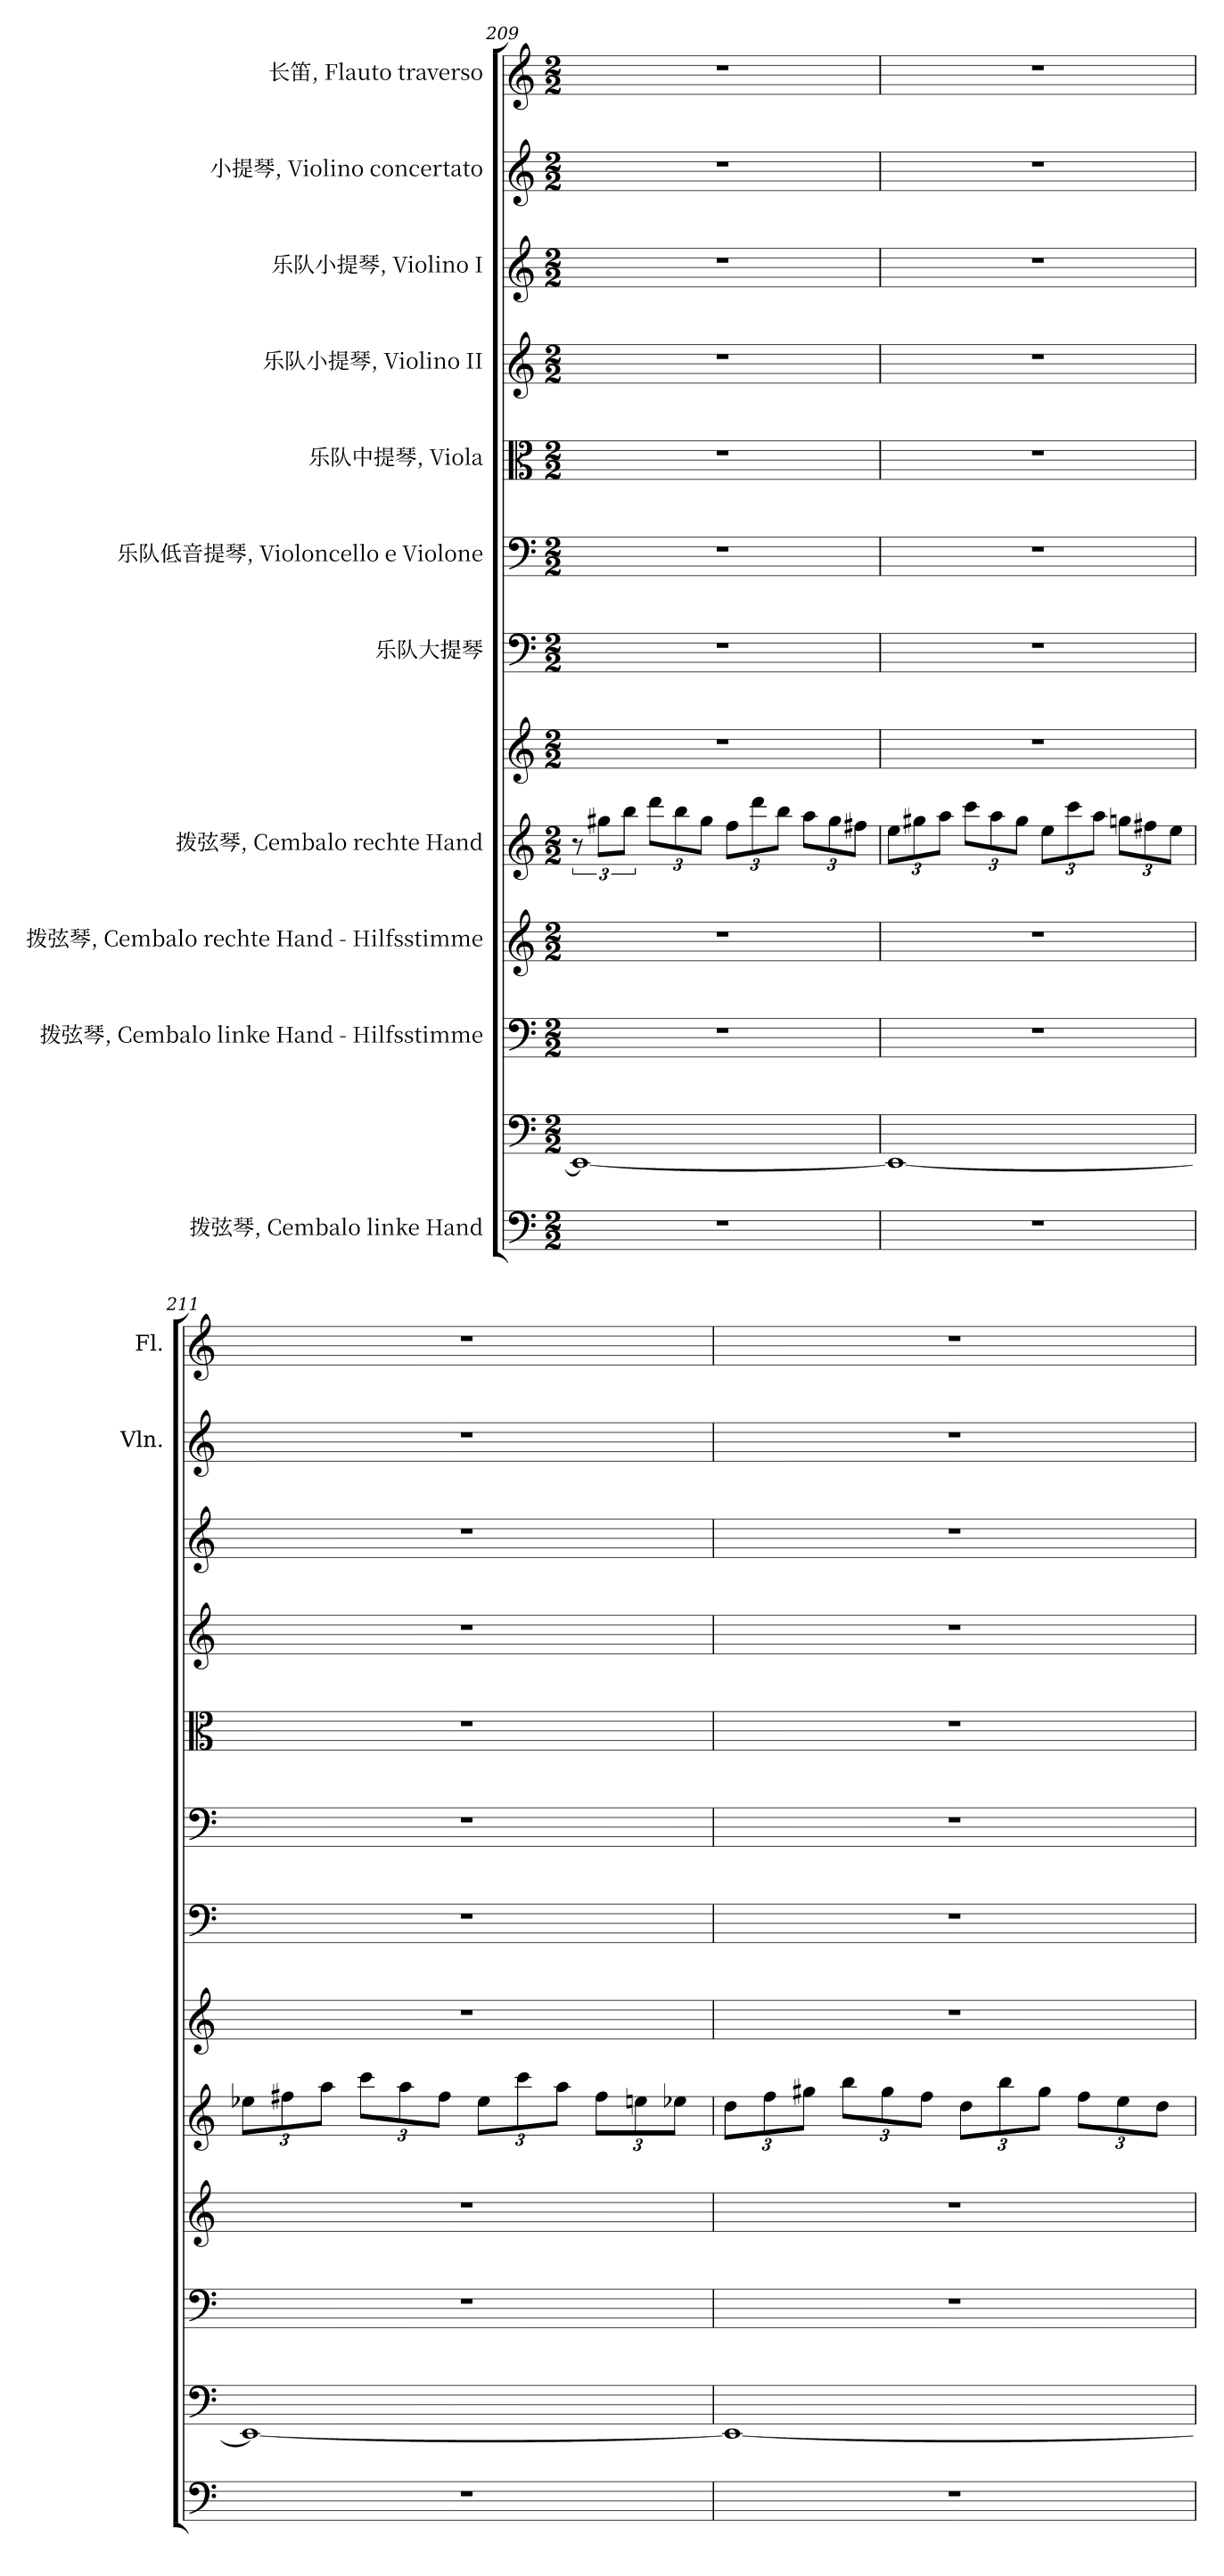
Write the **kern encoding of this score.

**kern	**kern	**kern	**kern	**kern	**kern	**kern	**kern	**kern	**kern	**kern	**kern	**kern
*part11	*part11	*part10	*part9	*part8	*part8	*part7	*part6	*part5	*part4	*part3	*part2	*part1
*staff13	*staff12	*staff11	*staff10	*staff9	*staff8	*staff7	*staff6	*staff5	*staff4	*staff3	*staff2	*staff1
*I"拨弦琴, Cembalo linke Hand	*	*I"拨弦琴, Cembalo linke Hand - Hilfsstimme	*I"拨弦琴, Cembalo rechte Hand - Hilfsstimme	*I"拨弦琴, Cembalo rechte Hand	*	*I"乐队大提琴	*I"乐队低音提琴, Violoncello e Violone	*I"乐队中提琴, Viola	*I"乐队小提琴, Violino II	*I"乐队小提琴, Violino I	*I"小提琴, Violino concertato	*I"长笛, Flauto traverso
*	*	*	*	*	*	*	*	*	*	*	*I'Vln.	*I'Fl.
*clefF4	*clefF4	*clefF4	*clefG2	*clefG2	*clefG2	*clefF4	*clefF4	*clefC3	*clefG2	*clefG2	*clefG2	*clefG2
*	*	*	*	*	*	*	*ITrd7c12	*	*	*	*	*
*k[]	*k[]	*k[]	*k[]	*k[]	*k[]	*k[]	*k[]	*k[]	*k[]	*k[]	*k[]	*k[]
*M2/2	*M2/2	*M2/2	*M2/2	*M2/2	*M2/2	*M2/2	*M2/2	*M2/2	*M2/2	*M2/2	*M2/2	*M2/2
=209	=209	=209	=209	=209	=209	=209	=209	=209	=209	=209	=209	=209
1r	1EE_	1r	1r	12r	1r	1r	1r	1r	1r	1r	1r	1r
.	.	.	.	12gg#X\L	.	.	.	.	.	.	.	.
.	.	.	.	12bb\J	.	.	.	.	.	.	.	.
*	*	*	*	*Xbrackettup	*	*	*	*	*	*	*	*
.	.	.	.	12ddd\L	.	.	.	.	.	.	.	.
.	.	.	.	12bb\	.	.	.	.	.	.	.	.
.	.	.	.	12gg#\J	.	.	.	.	.	.	.	.
.	.	.	.	12ff\L	.	.	.	.	.	.	.	.
.	.	.	.	12ddd\	.	.	.	.	.	.	.	.
.	.	.	.	12bb\J	.	.	.	.	.	.	.	.
.	.	.	.	12aa\L	.	.	.	.	.	.	.	.
.	.	.	.	12gg#\	.	.	.	.	.	.	.	.
.	.	.	.	12ff#X\J	.	.	.	.	.	.	.	.
!!LO:PB:g=z
=210	=210	=210	=210	=210	=210	=210	=210	=210	=210	=210	=210	=210
1r	1EE_	1r	1r	12ee\L	1r	1r	1r	1r	1r	1r	1r	1r
.	.	.	.	12gg#X\	.	.	.	.	.	.	.	.
.	.	.	.	12aa\J	.	.	.	.	.	.	.	.
.	.	.	.	12ccc\L	.	.	.	.	.	.	.	.
.	.	.	.	12aa\	.	.	.	.	.	.	.	.
.	.	.	.	12gg#\J	.	.	.	.	.	.	.	.
.	.	.	.	12ee\L	.	.	.	.	.	.	.	.
.	.	.	.	12ccc\	.	.	.	.	.	.	.	.
.	.	.	.	12aa\J	.	.	.	.	.	.	.	.
.	.	.	.	12ggn\L	.	.	.	.	.	.	.	.
.	.	.	.	12ff#X\	.	.	.	.	.	.	.	.
.	.	.	.	12ee\J	.	.	.	.	.	.	.	.
=211	=211	=211	=211	=211	=211	=211	=211	=211	=211	=211	=211	=211
1r	1EE_	1r	1r	12ee-X\L	1r	1r	1r	1r	1r	1r	1r	1r
.	.	.	.	12ff#X\	.	.	.	.	.	.	.	.
.	.	.	.	12aa\J	.	.	.	.	.	.	.	.
.	.	.	.	12ccc\L	.	.	.	.	.	.	.	.
.	.	.	.	12aa\	.	.	.	.	.	.	.	.
.	.	.	.	12ff#\J	.	.	.	.	.	.	.	.
.	.	.	.	12ee-\L	.	.	.	.	.	.	.	.
.	.	.	.	12ccc\	.	.	.	.	.	.	.	.
.	.	.	.	12aa\J	.	.	.	.	.	.	.	.
.	.	.	.	12ff#\L	.	.	.	.	.	.	.	.
.	.	.	.	12een\	.	.	.	.	.	.	.	.
.	.	.	.	12ee-X\J	.	.	.	.	.	.	.	.
=212	=212	=212	=212	=212	=212	=212	=212	=212	=212	=212	=212	=212
1r	1EE_	1r	1r	12dd\L	1r	1r	1r	1r	1r	1r	1r	1r
.	.	.	.	12ff\	.	.	.	.	.	.	.	.
.	.	.	.	12gg#X\J	.	.	.	.	.	.	.	.
.	.	.	.	12bb\L	.	.	.	.	.	.	.	.
.	.	.	.	12gg#\	.	.	.	.	.	.	.	.
.	.	.	.	12ff\J	.	.	.	.	.	.	.	.
.	.	.	.	12dd\L	.	.	.	.	.	.	.	.
.	.	.	.	12bb\	.	.	.	.	.	.	.	.
.	.	.	.	12gg#\J	.	.	.	.	.	.	.	.
.	.	.	.	12ff\L	.	.	.	.	.	.	.	.
.	.	.	.	12ee\	.	.	.	.	.	.	.	.
.	.	.	.	12dd\J	.	.	.	.	.	.	.	.
=	=	=	=	=	=	=	=	=	=	=	=	=
*-	*-	*-	*-	*-	*-	*-	*-	*-	*-	*-	*-	*-
